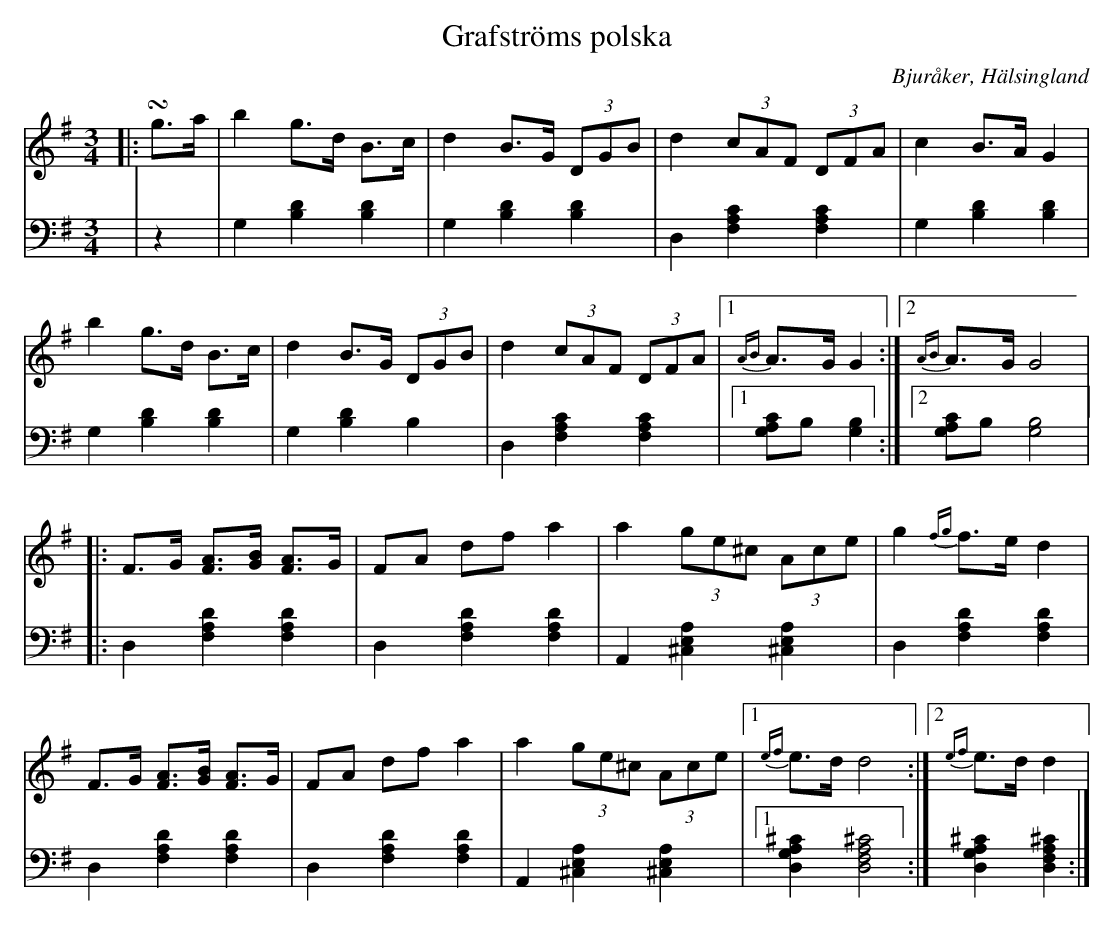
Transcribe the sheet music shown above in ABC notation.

X:1
T: Grafströms polska
O: Bjuråker, Hälsingland
M: 3/4
L: 1/8
K: G
V:1
V:2
V: 1
|:!turn!g>a|b2 g>d B>c|d2 B>G (3DGB|d2 (3cAF (3DFA|c2 B>A G2|
b2 g>d B>c|d2 B>G (3DGB|d2 (3cAF (3DFA|1 {AB}A>G G2:|2 {AB}A>G G4|
|:F>G [FA]>[GB] [FA]>G |FA df a2 |a2 (3ge^c (3Ace |g2 {fg}f>e d2 |
F>G [FA]>[GB] [FA]>G |FA df a2 |a2 (3ge^c (3Ace |1 {ef}e>d d4:|2 {ef}e>d d2|
V:2 clef=bass
 |z2 | G,2 [B,2D2] [B,2D2]| G,2 [B,2D2] [B,2D2]|D,2 [F,2A,2C2] [F,2A,2C2]| G,2 [B,2D2] [B,2D2]|
G,2 [B,2D2] [B,2D2]|G,2 [B,2D2] B,2|D,2 [F,2A,2C2] [F,2A,2C2]|1 [G,A,C]B, [G,2B,2]:|2 [G,A,C]B, [G,4B,4]
|:D,2 [F,2A,2D2] [F,2A,2D2]|D,2 [F,2A,2D2] [F,2A,2D2]| A,,2 [^C,2E,2A,2] [^C,2E,2A,2]|D,2 [F,2A,2D2] [F,2A,2D2] |
D,2 [F,2A,2D2] [F,2A,2D2] | D,2 [F,2A,2D2] [F,2A,2D2] | A,,2 [^C,2E,2A,2] [^C,2E,2A,2]|1 [D,2G,2A,2^C2] [D,4F,4A,4^C4]:| 2[D,2G,2A,2^C2] [D,2F,2A,2^C2]:|
